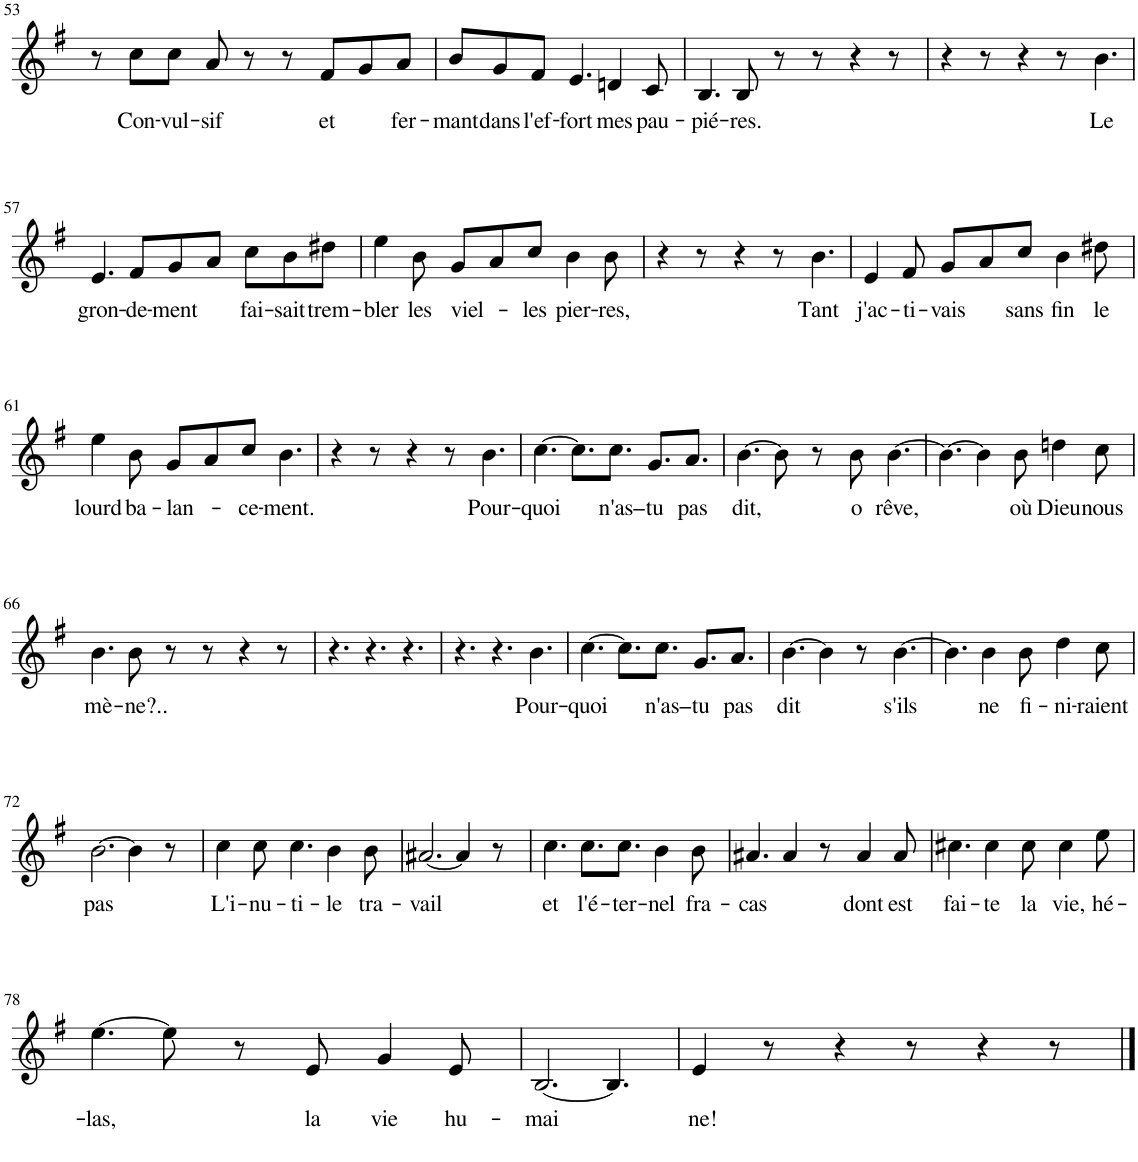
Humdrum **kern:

**kern	**text
*part1	*part1
*staff1	*staff1
*I"Piano	*
*I'Pno	*
!!LO:PB:g=z
*clefG2	*
*k[f#]	*
*M9/8	*
=53	=53
8r	.
!	!LO:LY:b
8cc\L	Con-
!	!LO:LY:b
8cc\J	-vul-
!	!LO:LY:b
8a/	-sif
8r	.
8r	.
!	!LO:LY:b
8f#/L	et
8g/	.
!	!LO:LY:b
8a/J	fer-
=54	=54
!	!LO:LY:b
8b/L	-mant
!	!LO:LY:b
8g/	dans
!	!LO:LY:b
8f#/J	l'ef-
!	!LO:LY:b
4.e/	-fort
!	!LO:LY:b
4dn/	mes
!	!LO:LY:b
8c/	pau-
=55	=55
!	!LO:LY:b
4.B/	-pié-
!	!LO:LY:b
8B/	-res.
8r	.
8r	.
4r	.
8r	.
=56	=56
4r	.
8r	.
4r	.
8r	.
!	!LO:LY:b
4.b\	Le
!!LO:LB:g=z
=57	=57
!	!LO:LY:b
4.e/	gron-
!	!LO:LY:b
8f#/L	-de-
!	!LO:LY:b
8g/	-ment
8a/J	.
!	!LO:LY:b
8cc\L	fai-
!	!LO:LY:b
8b\	-sait
!	!LO:LY:b
8dd#X\J	trem-
=58	=58
!	!LO:LY:b
4ee\	-bler
!	!LO:LY:b
8b\	les
!	!LO:LY:b
8g/L	viel-
8a/	.
!	!LO:LY:b
8cc/J	-les
!	!LO:LY:b
4b\	pier-
!	!LO:LY:b
8b\	-res,
=59	=59
4r	.
8r	.
4r	.
8r	.
!	!LO:LY:b
4.b\	Tant
=60	=60
!	!LO:LY:b
4e/	j'ac-
!	!LO:LY:b
8f#/	-ti-
!	!LO:LY:b
8g/L	-vais
8a/	.
!	!LO:LY:b
8cc/J	sans
!	!LO:LY:b
4b\	fin
!	!LO:LY:b
8dd#X\	le
!!LO:LB:g=z
=61	=61
!	!LO:LY:b
4ee\	lourd
!	!LO:LY:b
8b\	ba-
!	!LO:LY:b
8g/L	-lan-
8a/	.
!	!LO:LY:b
8cc/J	-ce-
!	!LO:LY:b
4.b\	-ment.
=62	=62
4r	.
8r	.
4r	.
8r	.
!	!LO:LY:b
4.b\	Pour-
=63	=63
!	!LO:LY:b
[4.cc\	-quoi
8.cc\L]	.
!	!LO:LY:b
8.cc\J	n'as–
!	!LO:LY:b
8.g/L	tu
!	!LO:LY:b
8.a/J	pas
=64	=64
!	!LO:LY:b
[4.b\	dit,
8b\]	.
8r	.
!	!LO:LY:b
8b\	o
!	!LO:LY:b
[4.b\	rêve,
=65	=65
4.b\_	.
4b\]	.
!	!LO:LY:b
8b\	où
!	!LO:LY:b
4ddn\	Dieu
!	!LO:LY:b
8cc\	nous
!!LO:LB:g=z
=66	=66
!	!LO:LY:b
4.b\	mè-
!	!LO:LY:b
8b\	-ne?..
8r	.
8r	.
4r	.
8r	.
=67	=67
4.r	.
4.r	.
4.r	.
=68	=68
4.r	.
4.r	.
!	!LO:LY:b
4.b\	Pour-
=69	=69
!	!LO:LY:b
[4.cc\	-quoi
8.cc\L]	.
!	!LO:LY:b
8.cc\J	n'as–
!	!LO:LY:b
8.g/L	tu
!	!LO:LY:b
8.a/J	pas
=70	=70
!	!LO:LY:b
[4.b\	dit
4b\]	.
8r	.
!	!LO:LY:b
[4.b\	s'ils
=71	=71
4.b\]	.
!	!LO:LY:b
4b\	ne
!	!LO:LY:b
8b\	fi-
!	!LO:LY:b
4dd\	-ni-
!	!LO:LY:b
8cc\	-raient
!!LO:LB:g=z
=72	=72
!	!LO:LY:b
[2.b\	pas
4b\]	.
8r	.
=73	=73
!	!LO:LY:b
4cc\	L'i-
!	!LO:LY:b
8cc\	-nu-
!	!LO:LY:b
4.cc\	-ti-
!	!LO:LY:b
4b\	-le
!	!LO:LY:b
8b\	tra-
=74	=74
!	!LO:LY:b
[2.a#X/	-vail
4a#/]	.
8r	.
=75	=75
!	!LO:LY:b
4.cc\	et
!	!LO:LY:b
8.cc\L	l'é-
!	!LO:LY:b
8.cc\J	-ter-
!	!LO:LY:b
4b\	-nel
!	!LO:LY:b
8b\	fra-
=76	=76
!	!LO:LY:b
4.a#X/	-cas
4a#/	.
8r	.
!	!LO:LY:b
4a#/	dont
!	!LO:LY:b
8a#/	est
=77	=77
!	!LO:LY:b
4.cc#X\	fai-
!	!LO:LY:b
4cc#\	-te
!	!LO:LY:b
8cc#\	la
!	!LO:LY:b
4cc#\	vie,
!	!LO:LY:b
8ee\	hé-
!!LO:LB:g=z
=78	=78
!	!LO:LY:b
[4.ee\	-las,
8ee\]	.
8r	.
!	!LO:LY:b
8e/	la
!	!LO:LY:b
4g/	vie
!	!LO:LY:b
8e/	hu-
=79	=79
!	!LO:LY:b
[2.B/	-mai
4.B/]	.
=80	=80
!	!LO:LY:b
4e/	-ne!
8r	.
4r	.
8r	.
4r	.
8r	.
==	==
*-	*-
